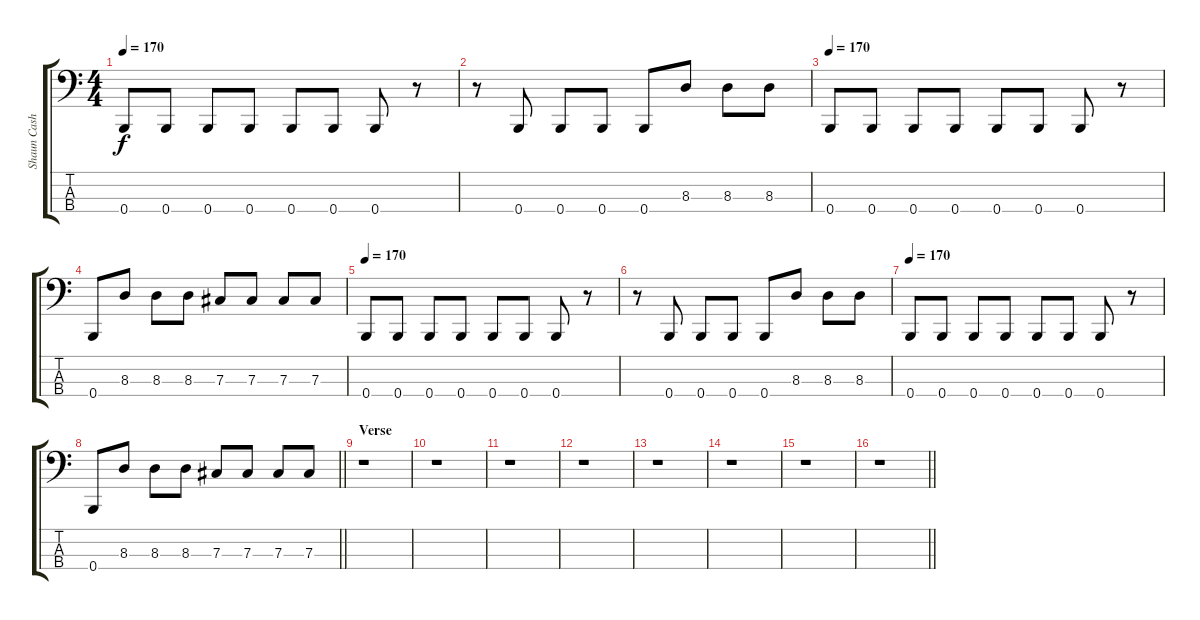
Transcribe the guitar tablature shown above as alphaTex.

\track ("Shaun Cash" "Shaun Cash") {instrument electricbasspick}
\staff {score tabs}
\tuning (E2 B1 Gb1 B0) {hide}
\ts (4 4)
\tempo 170
\clef f4
\ks c
0.4.8{dy f} 0.4.8 0.4.8 0.4.8 0.4.8 0.4.8 0.4.8 r.8 |
r.8 0.4.8 0.4.8 0.4.8 0.4.8 8.3.8 8.3.8 8.3.8 |
\tempo 170
0.4.8 0.4.8 0.4.8 0.4.8 0.4.8 0.4.8 0.4.8 r.8 |
0.4.8 8.3.8 8.3.8 8.3.8 7.3.8 7.3.8 7.3.8 7.3.8 |
\tempo 170
0.4.8 0.4.8 0.4.8 0.4.8 0.4.8 0.4.8 0.4.8 r.8 |
r.8 0.4.8 0.4.8 0.4.8 0.4.8 8.3.8 8.3.8 8.3.8 |
\tempo 170
0.4.8 0.4.8 0.4.8 0.4.8 0.4.8 0.4.8 0.4.8 r.8 |
\barLineRight lightlight
0.4.8 8.3.8 8.3.8 8.3.8 7.3.8 7.3.8 7.3.8 7.3.8 |
\section ("" "Verse")
r.1 |
r.1 |
r.1 |
r.1 |
r.1 |
r.1 |
r.1 |
\barLineRight lightlight
r.1
